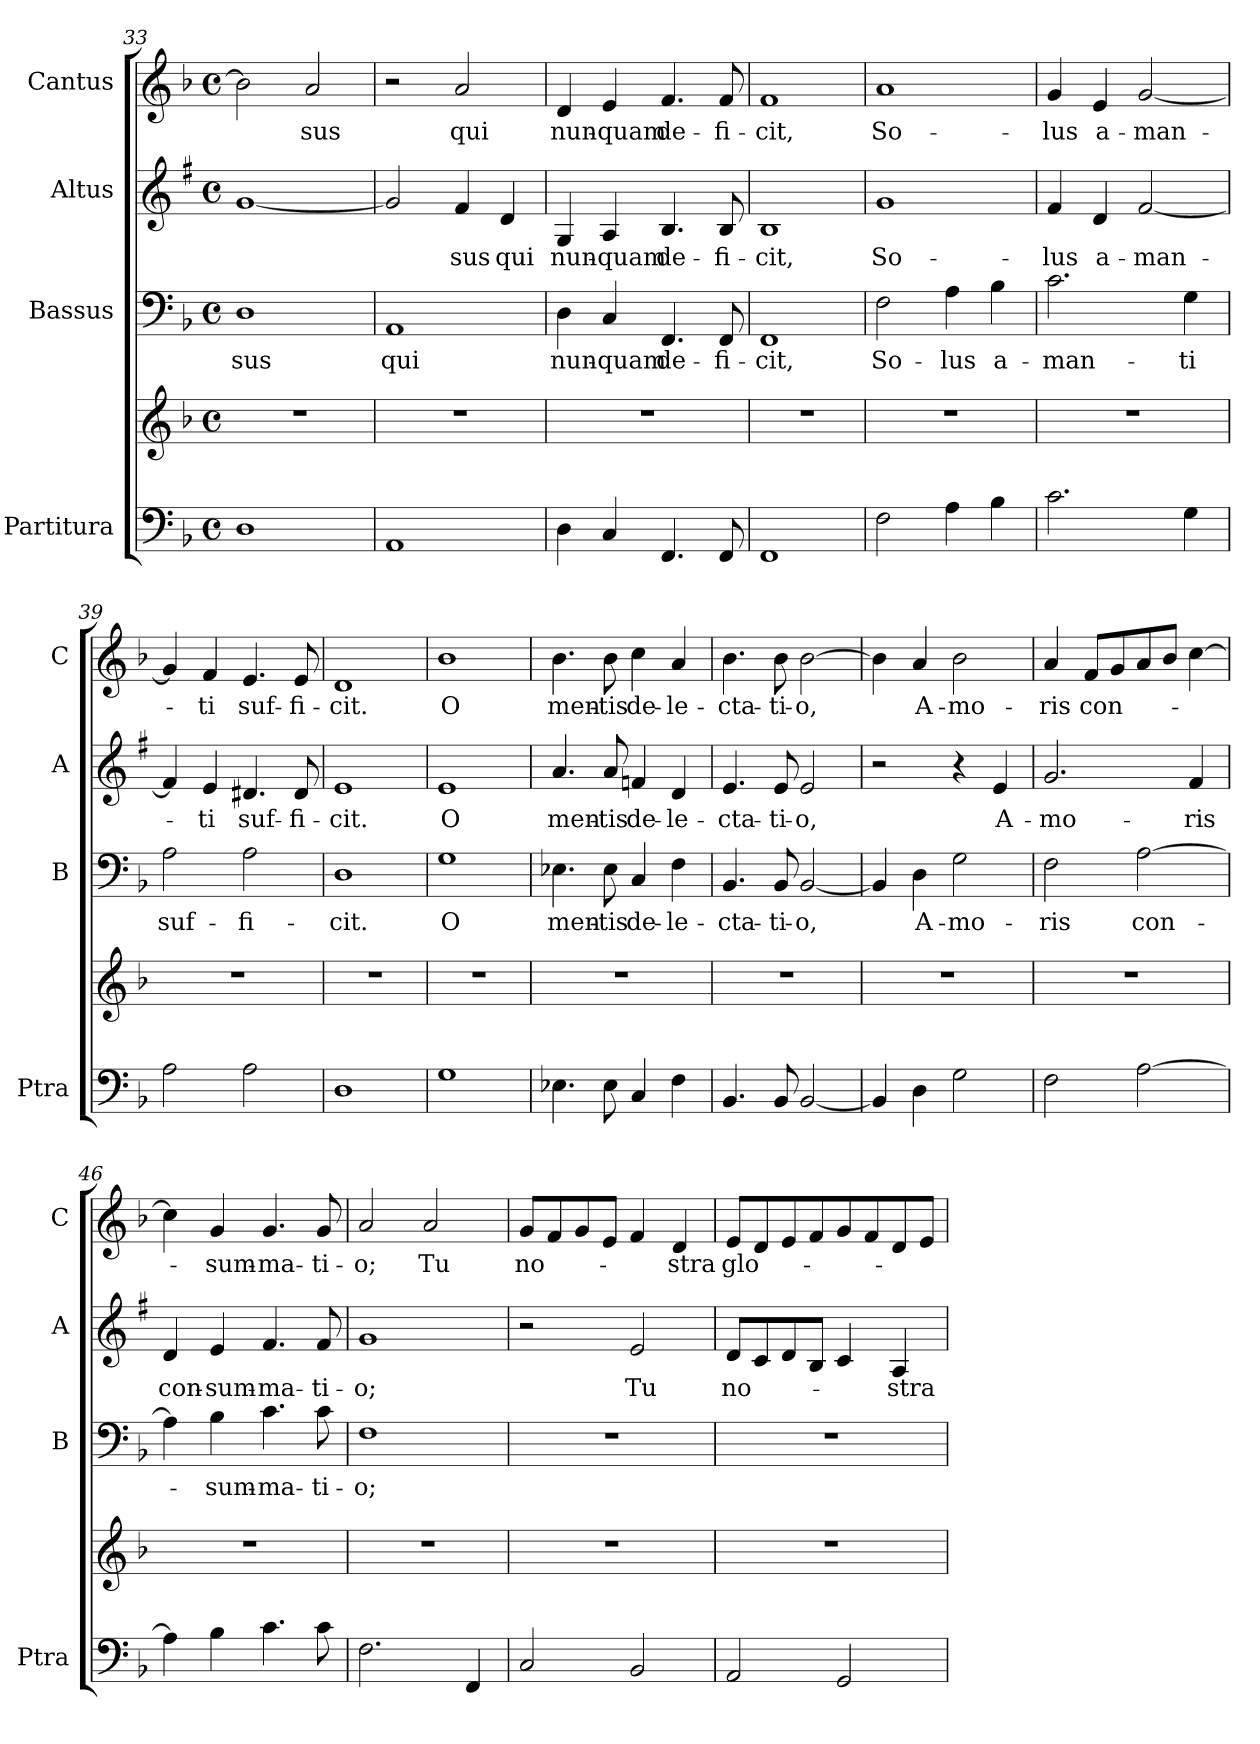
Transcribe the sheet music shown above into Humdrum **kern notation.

**kern	**kern	**kern	**text	**kern	**text	**kern	**text
*part4	*part4	*part3	*part3	*part2	*part2	*part1	*part1
*staff5	*staff4	*staff3	*staff3	*staff2	*staff2	*staff1	*staff1
*I"Partitura	*	*I"Bassus	*	*I"Altus	*	*I"Cantus	*
*I'Ptra	*	*I'B	*	*I'A	*	*I'C	*
*clefF4	*clefG2	*clefF4	*	*clefG2	*	*clefG2	*
*	*	*	*	*ITrd1c2	*	*	*
*k[b-]	*k[b-]	*k[b-]	*	*k[b-]	*	*k[b-]	*
*F:	*F:	*F:	*	*F:	*	*F:	*
*M4/4	*M4/4	*M4/4	*	*M4/4	*	*M4/4	*
*met(c)	*met(c)	*met(c)	*	*met(c)	*	*met(c)	*
=33	=33	=33	=33	=33	=33	=33	=33
!	!	!	!LO:LY:b	!	!	!	!
1D	1r	1D	-sus	[1f	.	2b-\]	.
!	!	!	!	!	!	!	!LO:LY:b
.	.	.	.	.	.	2a/	-sus
=34	=34	=34	=34	=34	=34	=34	=34
!	!	!	!LO:LY:b	!	!	!	!
1AA	1r	1AA	qui	2f/]	.	2r	.
!	!	!	!	!	!LO:LY:b	!	!LO:LY:b
.	.	.	.	4e/	-sus	2a/	qui
!	!	!	!	!	!LO:LY:b	!	!
.	.	.	.	4c/	qui	.	.
!!LO:LB:g=z
=35	=35	=35	=35	=35	=35	=35	=35
!	!	!	!LO:LY:b	!	!LO:LY:b	!	!LO:LY:b
4D\	1r	4D\	nun-	4F/	nun-	4d/	nun-
!	!	!	!LO:LY:b	!	!LO:LY:b	!	!LO:LY:b
4C/	.	4C/	-quam	4G/	-quam	4e/	-quam
!	!	!	!LO:LY:b	!	!LO:LY:b	!	!LO:LY:b
4.FF/	.	4.FF/	de-	4.A/	de-	4.f/	de-
!	!	!	!LO:LY:b	!	!LO:LY:b	!	!LO:LY:b
8FF/	.	8FF/	-fi-	8A/	-fi-	8f/	-fi-
=36	=36	=36	=36	=36	=36	=36	=36
!	!	!	!LO:LY:b	!	!LO:LY:b	!	!LO:LY:b
1FF	1r	1FF	-cit,	1A	-cit,	1f	-cit,
=37	=37	=37	=37	=37	=37	=37	=37
!	!	!	!LO:LY:b	!	!LO:LY:b	!	!LO:LY:b
2F\	1r	2F\	So-	1f	So-	1a	So-
!	!	!	!LO:LY:b	!	!	!	!
4A\	.	4A\	-lus	.	.	.	.
!	!	!	!LO:LY:b	!	!	!	!
4B-\	.	4B-\	a-	.	.	.	.
=38	=38	=38	=38	=38	=38	=38	=38
!	!	!	!LO:LY:b	!	!LO:LY:b	!	!LO:LY:b
2.c\	1r	2.c\	-man-	4e/	-lus	4g/	-lus
!	!	!	!	!	!LO:LY:b	!	!LO:LY:b
.	.	.	.	4c/	a-	4e/	a-
!	!	!	!	!	!LO:LY:b	!	!LO:LY:b
.	.	.	.	[2e/	-man-	[2g/	-man-
!	!	!	!LO:LY:b	!	!	!	!
4G\	.	4G\	-ti	.	.	.	.
=39	=39	=39	=39	=39	=39	=39	=39
!	!	!	!LO:LY:b	!	!	!	!
2A\	1r	2A\	suf-	4e/]	.	4g/]	.
!	!	!	!	!	!LO:LY:b	!	!LO:LY:b
.	.	.	.	4d/	-ti	4f/	-ti
!	!	!	!LO:LY:b	!	!LO:LY:b	!	!LO:LY:b
2A\	.	2A\	-fi-	4.c#X/	suf-	4.e/	suf-
!	!	!	!	!	!LO:LY:b	!	!LO:LY:b
.	.	.	.	8c#/	-fi-	8e/	-fi-
=40	=40	=40	=40	=40	=40	=40	=40
!	!	!	!LO:LY:b	!	!LO:LY:b	!	!LO:LY:b
1D	1r	1D	-cit.	1d	-cit.	1d	-cit.
=41	=41	=41	=41	=41	=41	=41	=41
!	!	!	!LO:LY:b	!	!LO:LY:b	!	!LO:LY:b
1G	1r	1G	O	1d	O	1b-	O
=42	=42	=42	=42	=42	=42	=42	=42
!	!	!	!LO:LY:b	!	!LO:LY:b	!	!LO:LY:b
4.E-X\	1r	4.E-X\	men-	4.g/	men-	4.b-\	men-
!	!	!	!LO:LY:b	!	!LO:LY:b	!	!LO:LY:b
8E-\	.	8E-\	-tis	8g/	-tis	8b-\	-tis
!	!	!	!LO:LY:b	!	!LO:LY:b	!	!LO:LY:b
4C/	.	4C/	de-	4e-X/	de-	4cc\	de-
!	!	!	!LO:LY:b	!	!LO:LY:b	!	!LO:LY:b
4F\	.	4F\	-le-	4c/	-le-	4a/	-le-
=43	=43	=43	=43	=43	=43	=43	=43
!	!	!	!LO:LY:b	!	!LO:LY:b	!	!LO:LY:b
4.BB-/	1r	4.BB-/	-cta-	4.d/	-cta-	4.b-\	-cta-
!	!	!	!LO:LY:b	!	!LO:LY:b	!	!LO:LY:b
8BB-/	.	8BB-/	-ti-	8d/	-ti-	8b-\	-ti-
!	!	!	!LO:LY:b	!	!LO:LY:b	!	!LO:LY:b
[2BB-/	.	[2BB-/	-o,	2d/	-o,	[2b-\	-o,
!!LO:PB:g=z
=44	=44	=44	=44	=44	=44	=44	=44
4BB-/]	1r	4BB-/]	.	2r	.	4b-\]	.
!	!	!	!LO:LY:b	!	!	!	!LO:LY:b
4D\	.	4D\	A-	.	.	4a/	A-
!	!	!	!LO:LY:b	!	!	!	!LO:LY:b
2G\	.	2G\	-mo-	4r	.	2b-\	-mo-
!	!	!	!	!	!LO:LY:b	!	!
.	.	.	.	4d/	A-	.	.
=45	=45	=45	=45	=45	=45	=45	=45
!	!	!	!LO:LY:b	!	!LO:LY:b	!	!LO:LY:b
2F\	1r	2F\	-ris	2.f/	-mo-	4a/	-ris
!	!	!	!	!	!	!	!LO:LY:b
.	.	.	.	.	.	8f/L	con-
.	.	.	.	.	.	8g/	.
!	!	!	!LO:LY:b	!	!	!	!
[2A\	.	[2A\	con-	.	.	8a/	.
.	.	.	.	.	.	8b-/J	.
!	!	!	!	!	!LO:LY:b	!	!
.	.	.	.	4e/	-ris	[4cc\	.
=46	=46	=46	=46	=46	=46	=46	=46
!	!	!	!	!	!LO:LY:b	!	!
4A\]	1r	4A\]	.	4c/	con-	4cc\]	.
!	!	!	!LO:LY:b	!	!LO:LY:b	!	!LO:LY:b
4B-\	.	4B-\	-sum-	4d/	-sum-	4g/	-sum-
!	!	!	!LO:LY:b	!	!LO:LY:b	!	!LO:LY:b
4.c\	.	4.c\	-ma-	4.e/	-ma-	4.g/	-ma-
!	!	!	!LO:LY:b	!	!LO:LY:b	!	!LO:LY:b
8c\	.	8c\	-ti-	8e/	-ti-	8g/	-ti-
=47	=47	=47	=47	=47	=47	=47	=47
!	!	!	!LO:LY:b	!	!LO:LY:b	!	!LO:LY:b
2.F\	1r	1F	-o;	1f	-o;	2a/	-o;
!	!	!	!	!	!	!	!LO:LY:b
.	.	.	.	.	.	2a/	Tu
4FF/	.	.	.	.	.	.	.
=48	=48	=48	=48	=48	=48	=48	=48
!	!	!	!	!	!	!	!LO:LY:b
2C/	1r	1r	.	2r	.	8g/L	no-
.	.	.	.	.	.	8f/	.
.	.	.	.	.	.	8g/	.
.	.	.	.	.	.	8e/J	.
!	!	!	!	!	!LO:LY:b	!	!
2BB-/	.	.	.	2d/	Tu	4f/	.
!	!	!	!	!	!	!	!LO:LY:b
.	.	.	.	.	.	4d/	-stra
=49	=49	=49	=49	=49	=49	=49	=49
!	!	!	!	!	!LO:LY:b	!	!LO:LY:b
2AA/	1r	1r	.	8c/L	no-	8e/L	glo-
.	.	.	.	8B-/	.	8d/	.
.	.	.	.	8c/	.	8e/	.
.	.	.	.	8A/J	.	8f/	.
2GG/	.	.	.	4B-/	.	8g/	.
.	.	.	.	.	.	8f/	.
!	!	!	!	!	!LO:LY:b	!	!
.	.	.	.	4G/	-stra	8d/	.
.	.	.	.	.	.	8e/J	.
=	=	=	=	=	=	=	=
*-	*-	*-	*-	*-	*-	*-	*-
